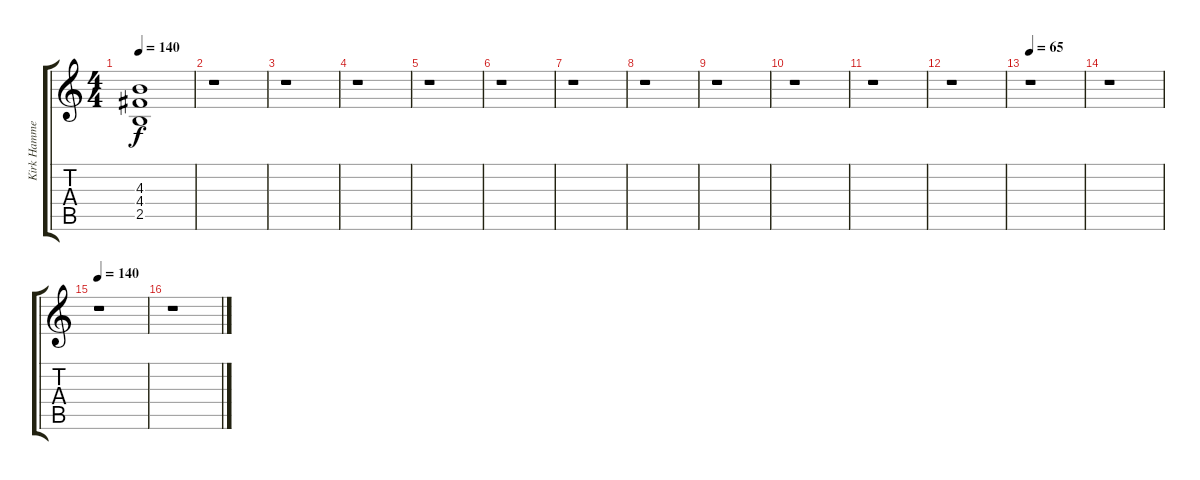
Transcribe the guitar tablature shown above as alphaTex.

\track ("Kirk Hammet (Guitar dist)" "Kirk Hamme") {instrument distortionguitar}
\staff {score tabs}
\tuning (E4 B3 G3 D3 A2 E2) {hide}
\ts (4 4)
\tempo 140
\clef g2
\ks c
(4.3{t} 4.4{t} 2.5{t}).1{dy f} |
r.1 |
r.1 |
r.1 |
r.1 |
r.1 |
r.1 |
r.1 |
r.1 |
r.1 |
r.1 |
r.1 |
\tempo 65
r.1 |
r.1 |
\tempo 140
r.1 |
r.1
